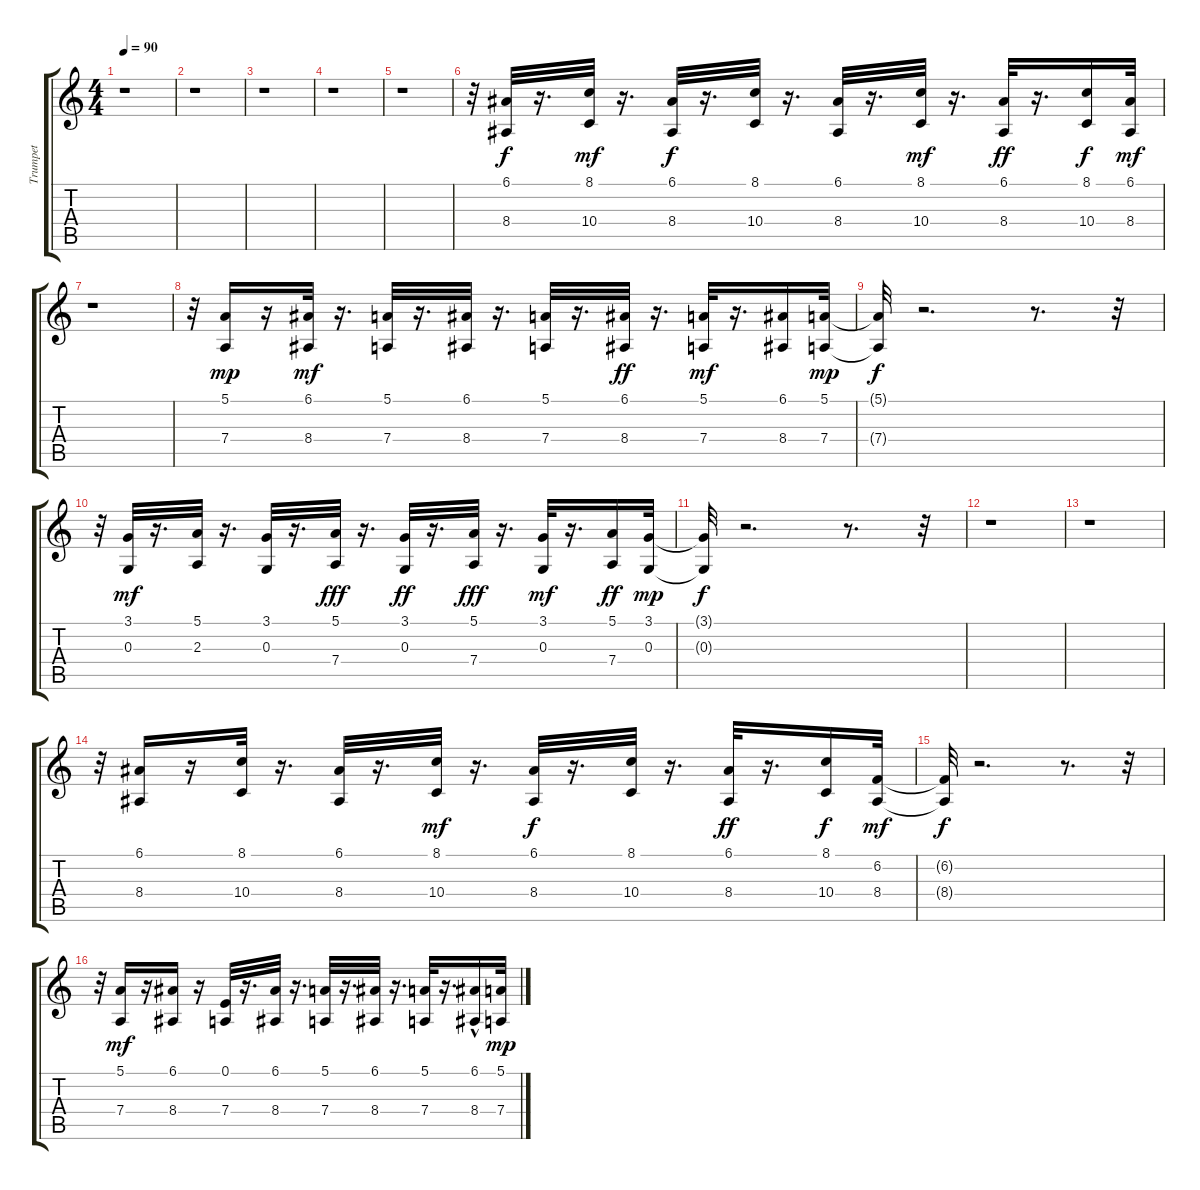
\track ("Trumpet" "Trumpet") {instrument trumpet}
\staff {score tabs}
\tuning (E4 B3 G3 D3 A2 E2) {hide}
\ts (4 4)
\tempo 90
\clef g2
\ks c
r.1{dy f} |
r.1 |
r.1 |
r.1 |
r.1 |
r.32 (6.1 8.4).32 r.16{d} (8.1 10.4).32{dy mf} r.16{d} (6.1 8.4).32{dy f} r.16{d} (8.1 10.4).32 r.16{d} (6.1 8.4).32 r.16{d} (8.1 10.4).32{dy mf} r.16{d} (6.1 8.4).32{dy ff} r.16{d} (8.1 10.4).16{dy f} (6.1 8.4).32{dy mf} |
r.1 |
r.32 (5.1 7.4).16{dy mp} r.16 (6.1 8.4).32{dy mf} r.16{d} (5.1 7.4).32 r.16{d} (6.1 8.4).32 r.16{d} (5.1 7.4).32 r.16{d} (6.1 8.4).32{dy ff} r.16{d} (5.1 7.4).32{dy mf} r.16{d} (6.1 8.4).16 (5.1 7.4).32{dy mp} |
(5.1{t} 7.4{t}).32{dy f} r.2{d} r.8{d} r.32 |
r.32 (3.1 0.3).32{dy mf} r.16{d} (5.1 2.3).32 r.16{d} (3.1 0.3).32 r.16{d} (5.1 7.4).32{dy fff} r.16{d} (3.1 0.3).32{dy ff} r.16{d} (5.1 7.4).32{dy fff} r.16{d} (3.1 0.3).32{dy mf} r.16{d} (5.1 7.4).16{dy ff} (3.1 0.3).32{dy mp} |
(3.1{t} 0.3{t}).32{dy f} r.2{d} r.8{d} r.32 |
r.1 |
r.1 |
r.32 (6.1 8.4).16 r.16 (8.1 10.4).32 r.16{d} (6.1 8.4).32 r.16{d} (8.1 10.4).32{dy mf} r.16{d} (6.1 8.4).32{dy f} r.16{d} (8.1 10.4).32 r.16{d} (6.1 8.4).32{dy ff} r.16{d} (8.1 10.4).16{dy f} (6.2 8.4).32{dy mf} |
(6.2{t} 8.4{t}).32{dy f} r.2{d} r.8{d} r.32 |
r.32 (5.1 7.4).16{dy mf} r.16 (6.1 8.4).16 r.16 (0.1 7.4).32 r.16{d} (6.1 8.4).32 r.16{d} (5.1 7.4).32 r.16{d} (6.1 8.4).32 r.16{d} (5.1 7.4).32 r.16{d} (6.1{hac} 8.4).16 (5.1 7.4).32{dy mp}
